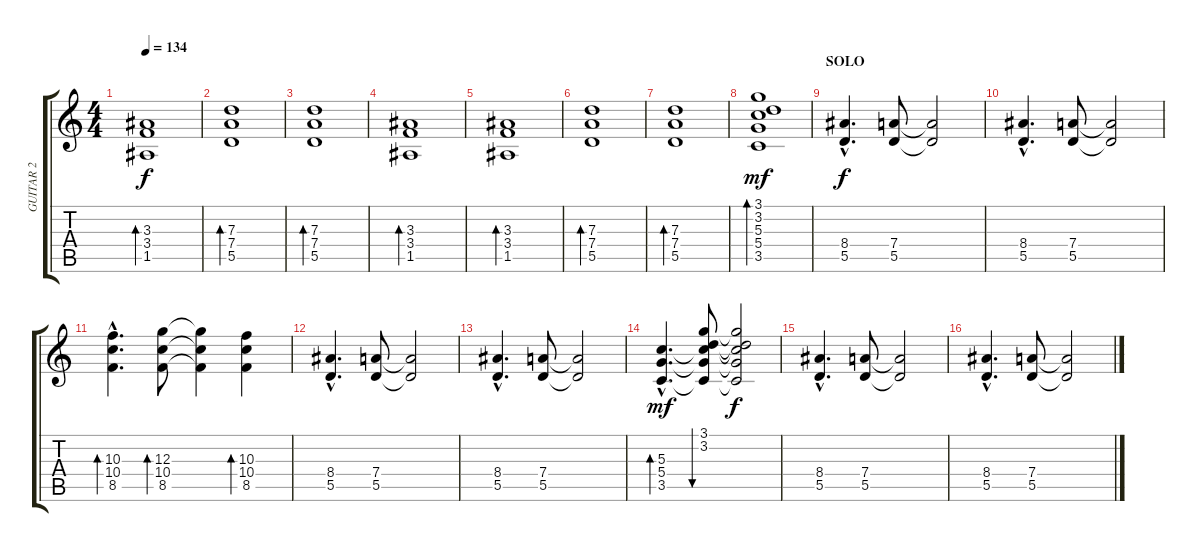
\track ("GUITAR 2" "GUITAR 2") {instrument distortionguitar}
\staff {score tabs}
\tuning (E4 B3 G3 D3 A2 E2) {hide}
\ts (4 4)
\tempo 134
\clef g2
\ks c
(3.3 3.4 1.5).1{bd 30 dy f} |
(7.3 7.4 5.5).1{bd 60} |
(7.3 7.4 5.5).1{bd 30} |
(3.3 3.4 1.5).1{bd 30} |
(3.3 3.4 1.5).1{bd 60} |
(7.3 7.4 5.5).1{bd 30} |
(7.3 7.4 5.5).1{bd 30} |
(3.1 3.2 5.3 5.4 3.5).1{bd 60 dy mf} |
\section ("" "SOLO")
(8.4{hac} 5.5{hac}).4{d dy f} (7.4 5.5).8 (7.4{t} 5.5{t}).2 |
(8.4{hac} 5.5{hac}).4{d} (7.4 5.5).8 (7.4{t} 5.5{t}).2 |
(10.3{hac} 10.4{hac} 8.5{hac}).4{d bd 60} (12.3 10.4 8.5).8{bd 30} (12.3{t} 10.4{t} 8.5{t}).4 (10.3 10.4 8.5).4{bd 30} |
(8.4{hac} 5.5{hac}).4{d} (7.4 5.5).8 (7.4{t} 5.5{t}).2 |
(8.4{hac} 5.5{hac}).4{d} (7.4 5.5).8 (7.4{t} 5.5{t}).2 |
(5.3{hac} 5.4{hac} 3.5{hac}).4{d bd 60 dy mf} (3.1 3.2 5.3{t} 5.4{t} 3.5{t}).8{bu 60} (3.1{t} 3.2{t} 5.3{t} 5.4{t} 3.5{t}).2{dy f} |
(8.4{hac} 5.5{hac}).4{d} (7.4 5.5).8 (7.4{t} 5.5{t}).2 |
(8.4{hac} 5.5{hac}).4{d} (7.4 5.5).8 (7.4{t} 5.5{t}).2
